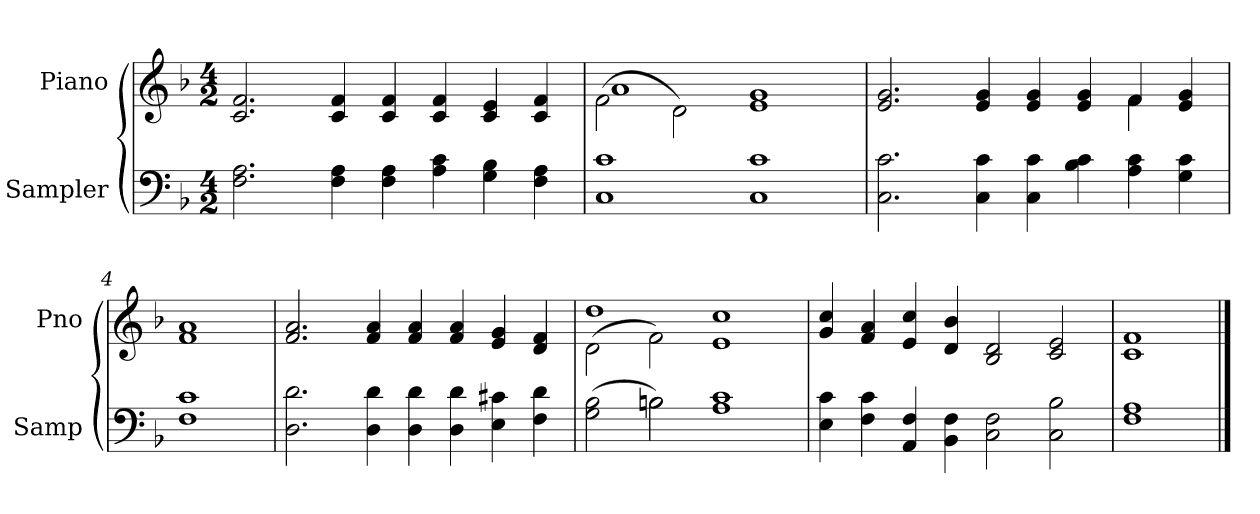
**kern	**kern
*part2	*part1
*staff2	*staff1
*I"Sampler	*I"Piano
*I'Samp	*I'Pno
*clefF4	*clefG2
*k[b-]	*k[b-]
*F:	*F:
*M4/2	*M4/2
=1	=1
2.F 2.A	2.c 2.f
4F 4A	4c 4f
4F 4A	4c 4f
4A 4c	4c 4f
4G 4B-	4c 4e
4F 4A	4c 4f
=2	=2
*	*^
1C 1c	(2f\	1a
.	2d\)	.
1C 1c	1e 1g	1ryy
=3	=3	=3
2.C 2.c	2.e 2.g	1.ryy
4C 4c	4e 4g	.
4C 4c	4e 4g	.
4B- 4c	4e 4g	.
4A 4c	4f/	4f
4G 4c	4e 4g	4ryy
*	*v	*v
=4	=4
1F 1c	1f 1a
=5	=5
2.D 2.d	2.f 2.a
4D 4d	4f 4a
4D 4d	4f 4a
4D 4d	4f 4a
4E 4c#X	4e 4g
4F 4d	4d 4f
=6	=6
*^	*^
(2G 2B-	2ryy	(2d\	1dd
2Bn\)	2Bn	2f\)	.
1A 1c	1ryy	1e 1cc	1ryy
*v	*v	*	*
*	*v	*v
=7	=7
4E 4c	4g 4cc
4F 4c	4f 4a
4AA 4F	4e 4cc
4BB- 4F	4d 4b-
2C 2F	2B- 2d
2C 2B-	2c 2e
=8	=8
1F 1A	1c 1f
==	==
*-	*-
